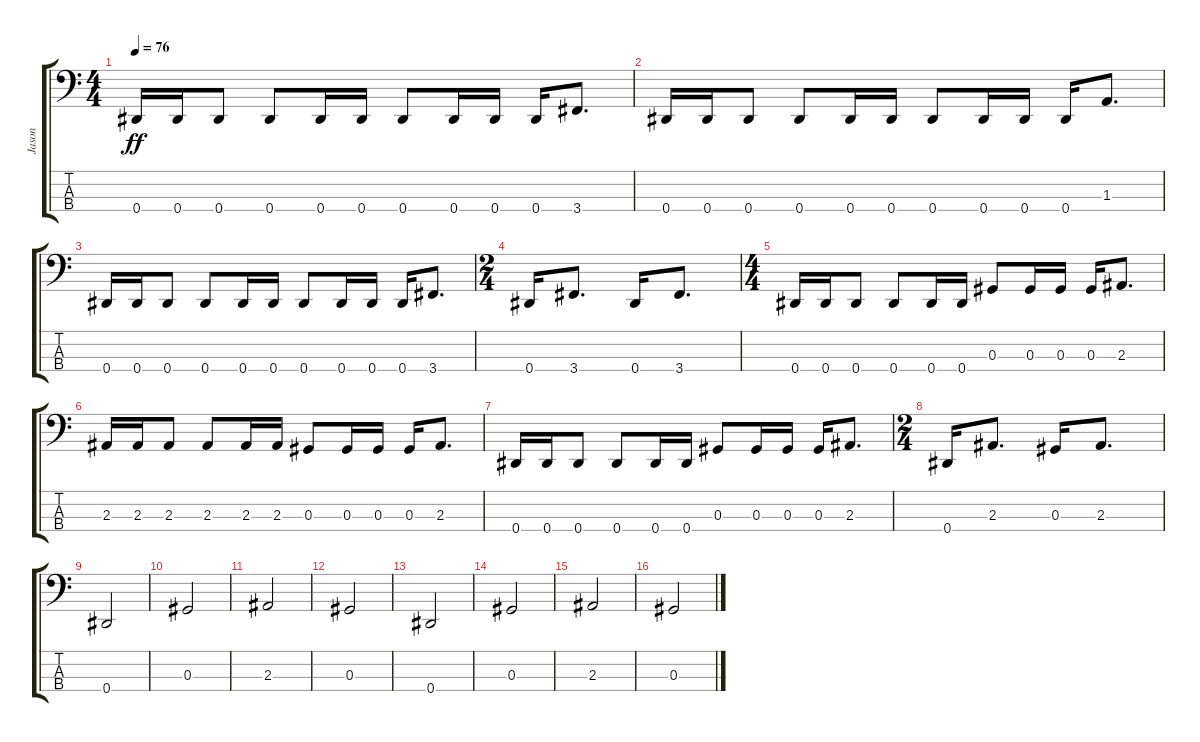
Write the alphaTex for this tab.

\track ("Jason" "Jason") {instrument electricbasspick}
\staff {score tabs}
\tuning (Gb2 Db2 Ab1 Eb1) {hide}
\ts (4 4)
\tempo 76
\clef f4
\ks c
0.4.16{dy ff} 0.4.16 0.4.8 0.4.8 0.4.16 0.4.16 0.4.8 0.4.16 0.4.16 0.4.16 3.4.8{d} |
0.4.16 0.4.16 0.4.8 0.4.8 0.4.16 0.4.16 0.4.8 0.4.16 0.4.16 0.4.16 1.3.8{d} |
0.4.16 0.4.16 0.4.8 0.4.8 0.4.16 0.4.16 0.4.8 0.4.16 0.4.16 0.4.16 3.4.8{d} |
\ts (2 4)
0.4.16 3.4.8{d} 0.4.16 3.4.8{d} |
\ts (4 4)
0.4.16 0.4.16 0.4.8 0.4.8 0.4.16 0.4.16 0.3.8 0.3.16 0.3.16 0.3.16 2.3.8{d} |
2.3.16 2.3.16 2.3.8 2.3.8 2.3.16 2.3.16 0.3.8 0.3.16 0.3.16 0.3.16 2.3.8{d} |
0.4.16 0.4.16 0.4.8 0.4.8 0.4.16 0.4.16 0.3.8 0.3.16 0.3.16 0.3.16 2.3.8{d} |
\ts (2 4)
0.4.16 2.3.8{d} 0.3.16 2.3.8{d} |
0.4.2 |
0.3.2 |
2.3.2 |
0.3.2 |
0.4.2 |
0.3.2 |
2.3.2 |
0.3.2
